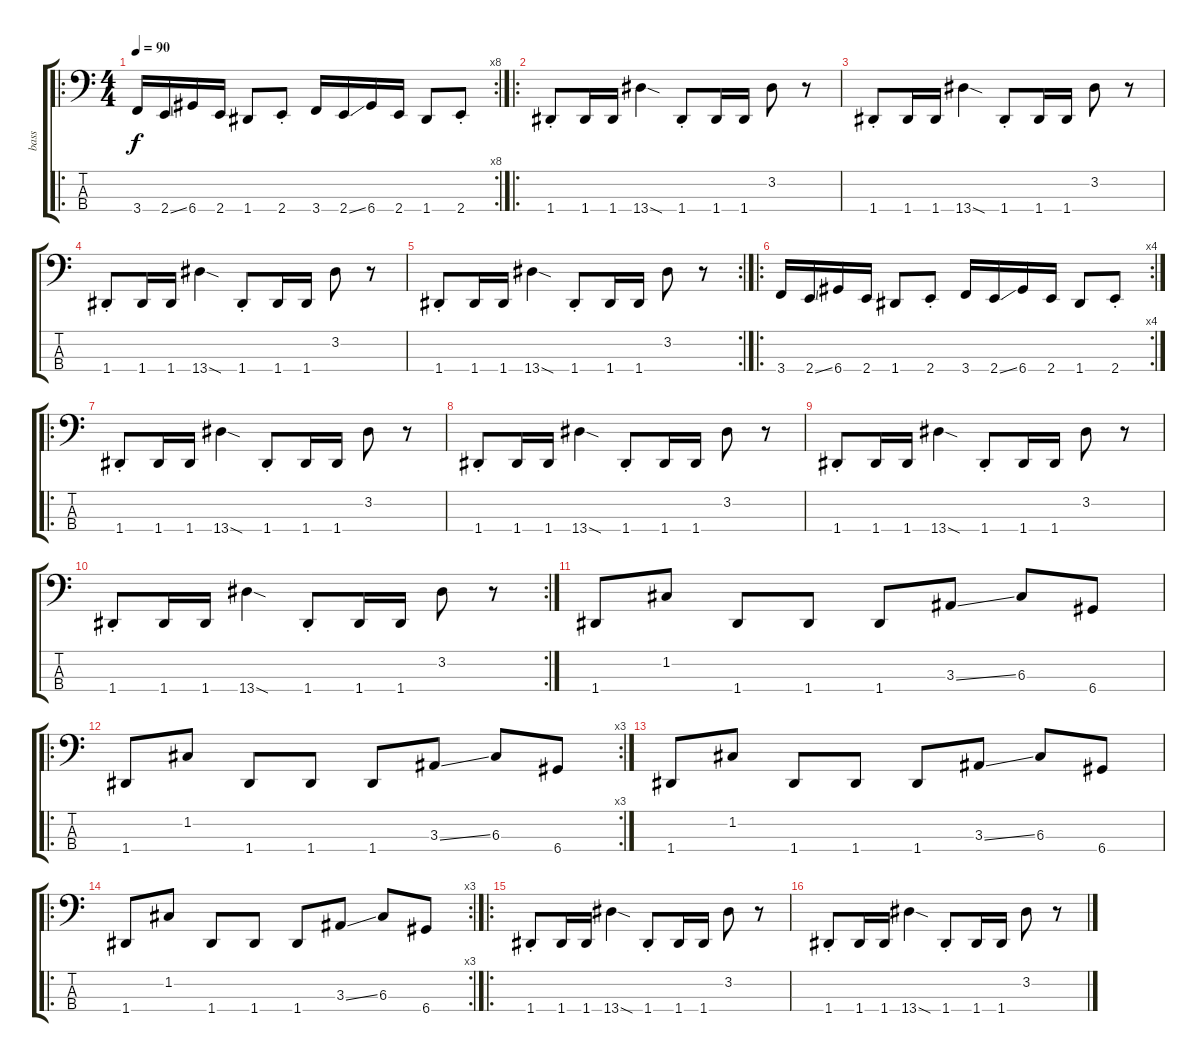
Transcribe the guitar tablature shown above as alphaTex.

\track ("bass" "bass") {instrument electricbassfinger}
\staff {score tabs}
\tuning (F2 C2 G1 D1) {hide}
\ro
\rc 8
\ts (4 4)
\tempo 90
\clef f4
\ks c
3.4.16{dy f instrument electricbassfinger} 2.4{ss}.16 6.4.16 2.4.16 1.4.8 2.4{st}.8 3.4.16 2.4{ss}.16 6.4.16 2.4.16 1.4.8 2.4{st}.8 |
\ro
1.4{st}.8 1.4.16 1.4.16 13.4{sod}.4 1.4{st}.8 1.4.16 1.4.16 3.2.8 r.8 |
1.4{st}.8 1.4.16 1.4.16 13.4{sod}.4 1.4{st}.8 1.4.16 1.4.16 3.2.8 r.8 |
1.4{st}.8 1.4.16 1.4.16 13.4{sod}.4 1.4{st}.8 1.4.16 1.4.16 3.2.8 r.8 |
\rc 2
1.4{st}.8 1.4.16 1.4.16 13.4{sod}.4 1.4{st}.8 1.4.16 1.4.16 3.2.8 r.8 |
\ro
\rc 4
3.4.16 2.4{ss}.16 6.4.16 2.4.16 1.4.8 2.4{st}.8 3.4.16 2.4{ss}.16 6.4.16 2.4.16 1.4.8 2.4{st}.8 |
\ro
1.4{st}.8 1.4.16 1.4.16 13.4{sod}.4 1.4{st}.8 1.4.16 1.4.16 3.2.8 r.8 |
1.4{st}.8 1.4.16 1.4.16 13.4{sod}.4 1.4{st}.8 1.4.16 1.4.16 3.2.8 r.8 |
1.4{st}.8 1.4.16 1.4.16 13.4{sod}.4 1.4{st}.8 1.4.16 1.4.16 3.2.8 r.8 |
\rc 2
1.4{st}.8 1.4.16 1.4.16 13.4{sod}.4 1.4{st}.8 1.4.16 1.4.16 3.2.8 r.8 |
1.4.8 1.2.8 1.4.8 1.4.8 1.4.8 3.3{ss}.8 6.3.8 6.4.8 |
\ro
\rc 3
1.4.8 1.2.8 1.4.8 1.4.8 1.4.8 3.3{ss}.8 6.3.8 6.4.8 |
1.4.8 1.2.8 1.4.8 1.4.8 1.4.8 3.3{ss}.8 6.3.8 6.4.8 |
\ro
\rc 3
1.4.8 1.2.8 1.4.8 1.4.8 1.4.8 3.3{ss}.8 6.3.8 6.4.8 |
\ro
1.4{st}.8 1.4.16 1.4.16 13.4{sod}.4 1.4{st}.8 1.4.16 1.4.16 3.2.8 r.8 |
1.4{st}.8 1.4.16 1.4.16 13.4{sod}.4 1.4{st}.8 1.4.16 1.4.16 3.2.8 r.8
